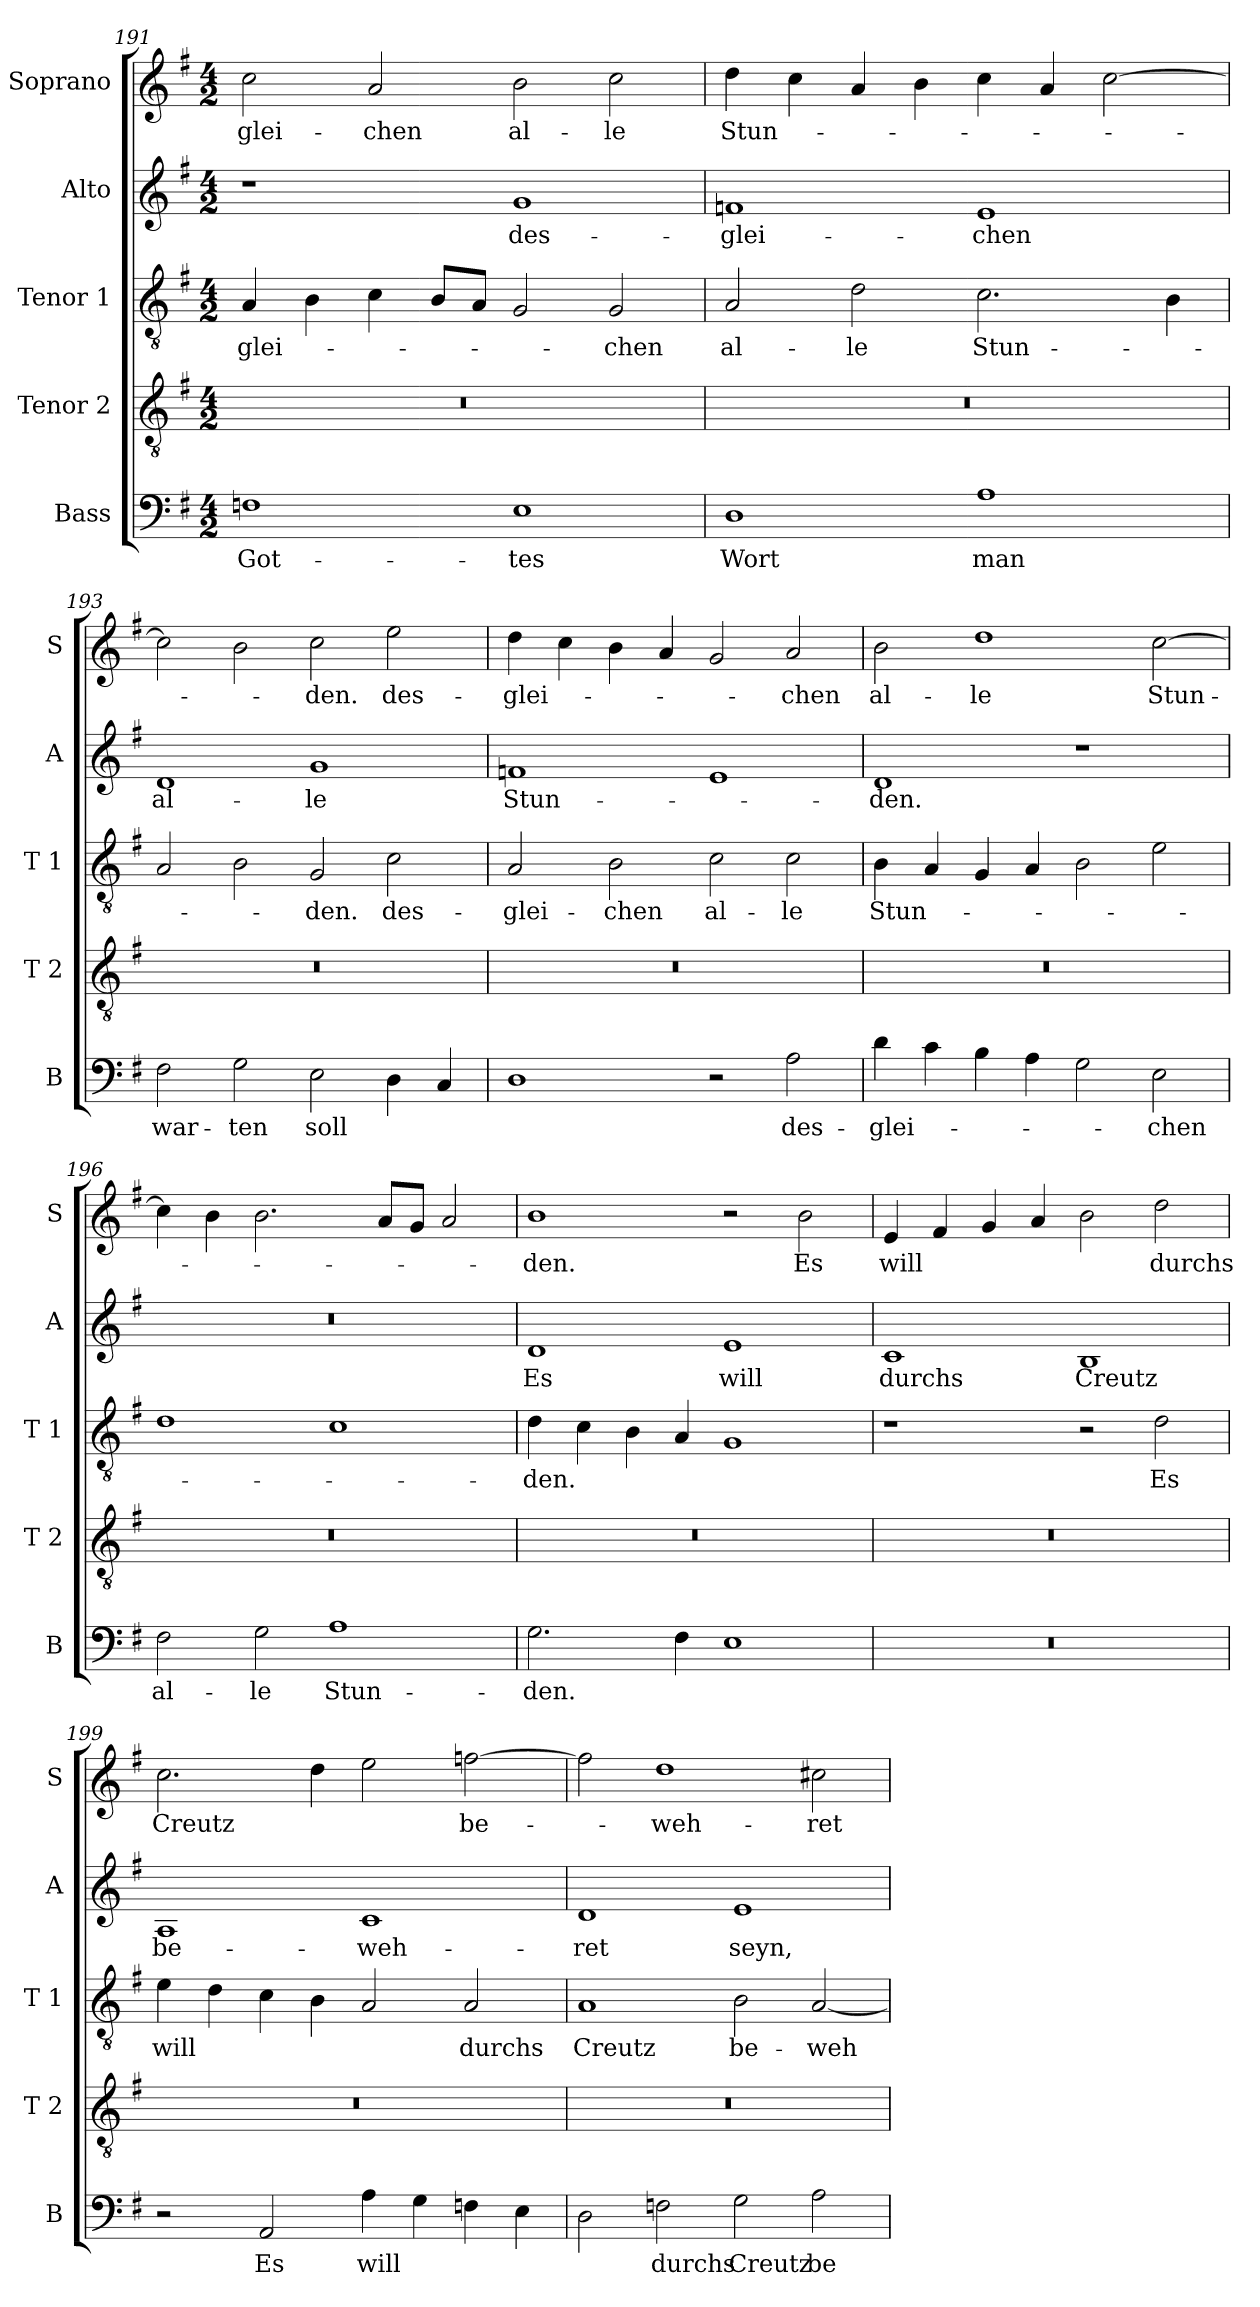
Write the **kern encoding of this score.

**kern	**text	**kern	**kern	**text	**kern	**text	**kern	**text
*part5	*part5	*part4	*part3	*part3	*part2	*part2	*part1	*part1
*staff5	*staff5	*staff4	*staff3	*staff3	*staff2	*staff2	*staff1	*staff1
*I"Bass	*	*I"Tenor 2	*I"Tenor 1	*	*I"Alto	*	*I"Soprano	*
*I'B	*	*I'T 2	*I'T 1	*	*I'A	*	*I'S	*
*clefF4	*	*clefGv2	*clefGv2	*	*clefG2	*	*clefG2	*
*k[f#]	*	*k[f#]	*k[f#]	*	*k[f#]	*	*k[f#]	*
*G:	*	*G:	*G:	*	*G:	*	*G:	*
*M4/2	*	*M4/2	*M4/2	*	*M4/2	*	*M4/2	*
=191	=191	=191	=191	=191	=191	=191	=191	=191
!	!LO:LY:b	!	!	!LO:LY:b	!	!	!	!LO:LY:b
1Fn	Got-	0r	4A/	-glei-	1r	.	2cc\	-glei-
.	.	.	4B\	.	.	.	.	.
!	!	!	!	!	!	!	!	!LO:LY:b
.	.	.	4c\	.	.	.	2a/	-chen
.	.	.	8B/L	.	.	.	.	.
.	.	.	8A/J	.	.	.	.	.
!	!LO:LY:b	!	!	!	!	!LO:LY:b	!	!LO:LY:b
1E	-tes	.	2G/	.	1g	des-	2b\	al-
!	!	!	!	!LO:LY:b	!	!	!	!LO:LY:b
.	.	.	2G/	-chen	.	.	2cc\	-le
=192	=192	=192	=192	=192	=192	=192	=192	=192
!	!LO:LY:b	!	!	!LO:LY:b	!	!LO:LY:b	!	!LO:LY:b
1D	Wort	0r	2A/	al-	1fn	-glei-	4dd\	Stun-
.	.	.	.	.	.	.	4cc\	.
!	!	!	!	!LO:LY:b	!	!	!	!
.	.	.	2d\	-le	.	.	4a/	.
.	.	.	.	.	.	.	4b\	.
!	!LO:LY:b	!	!	!LO:LY:b	!	!LO:LY:b	!	!
1A	man	.	2.c\	Stun-	1e	-chen	4cc\	.
.	.	.	.	.	.	.	4a/	.
.	.	.	.	.	.	.	[2cc\	.
.	.	.	4B\	.	.	.	.	.
!!LO:PB:g=z
=193	=193	=193	=193	=193	=193	=193	=193	=193
!	!LO:LY:b	!	!	!	!	!LO:LY:b	!	!
2F#\	war-	0r	2A/	.	1d	al-	2cc\]	.
!	!LO:LY:b	!	!	!	!	!	!	!
2G\	-ten	.	2B\	.	.	.	2b\	.
!	!LO:LY:b	!	!	!LO:LY:b	!	!LO:LY:b	!	!LO:LY:b
2E\	soll	.	2G/	-den.	1g	-le	2cc\	-den.
!	!	!	!	!LO:LY:b	!	!	!	!LO:LY:b
4D\	.	.	2c\	des-	.	.	2ee\	des-
4C/	.	.	.	.	.	.	.	.
=194	=194	=194	=194	=194	=194	=194	=194	=194
!	!	!	!	!LO:LY:b	!	!LO:LY:b	!	!LO:LY:b
1D	.	0r	2A/	-glei-	1fn	Stun-	4dd\	-glei-
.	.	.	.	.	.	.	4cc\	.
!	!	!	!	!LO:LY:b	!	!	!	!
.	.	.	2B\	-chen	.	.	4b\	.
.	.	.	.	.	.	.	4a/	.
!	!	!	!	!LO:LY:b	!	!	!	!
2r	.	.	2c\	al-	1e	.	2g/	.
!	!LO:LY:b	!	!	!LO:LY:b	!	!	!	!LO:LY:b
2A\	des-	.	2c\	-le	.	.	2a/	-chen
=195	=195	=195	=195	=195	=195	=195	=195	=195
!	!LO:LY:b	!	!	!LO:LY:b	!	!LO:LY:b	!	!LO:LY:b
4d\	-glei-	0r	4B\	Stun-	1d	-den.	2b\	al-
4c\	.	.	4A/	.	.	.	.	.
!	!	!	!	!	!	!	!	!LO:LY:b
4B\	.	.	4G/	.	.	.	1dd	-le
4A\	.	.	4A/	.	.	.	.	.
2G\	.	.	2B\	.	1r	.	.	.
!	!LO:LY:b	!	!	!	!	!	!	!LO:LY:b
2E\	-chen	.	2e\	.	.	.	[2cc\	Stun-
=196	=196	=196	=196	=196	=196	=196	=196	=196
!	!LO:LY:b	!	!	!	!	!	!	!
2F#\	al-	0r	1d	.	0r	.	4cc\]	.
.	.	.	.	.	.	.	4b\	.
!	!LO:LY:b	!	!	!	!	!	!	!
2G\	-le	.	.	.	.	.	2.b\	.
!	!LO:LY:b	!	!	!	!	!	!	!
1A	Stun-	.	1c	.	.	.	.	.
.	.	.	.	.	.	.	8a/L	.
.	.	.	.	.	.	.	8g/J	.
.	.	.	.	.	.	.	2a/	.
!!LO:LB:g=z
=197	=197	=197	=197	=197	=197	=197	=197	=197
!	!LO:LY:b	!	!	!LO:LY:b	!	!LO:LY:b	!	!LO:LY:b
2.G\	-den.	0r	4d\	-den.	1d	Es	1b	-den.
.	.	.	4c\	.	.	.	.	.
.	.	.	4B\	.	.	.	.	.
4F#\	.	.	4A/	.	.	.	.	.
!	!	!	!	!	!	!LO:LY:b	!	!
1E	.	.	1G	.	1e	will	2r	.
!	!	!	!	!	!	!	!	!LO:LY:b
.	.	.	.	.	.	.	2b\	Es
=198	=198	=198	=198	=198	=198	=198	=198	=198
!	!	!	!	!	!	!LO:LY:b	!	!LO:LY:b
0r	.	0r	1r	.	1c	durchs	4e/	will
.	.	.	.	.	.	.	4f#/	.
.	.	.	.	.	.	.	4g/	.
.	.	.	.	.	.	.	4a/	.
!	!	!	!	!	!	!LO:LY:b	!	!
.	.	.	2r	.	1B	Creutz	2b\	.
!	!	!	!	!LO:LY:b	!	!	!	!LO:LY:b
.	.	.	2d\	Es	.	.	2dd\	durchs
=199	=199	=199	=199	=199	=199	=199	=199	=199
!	!	!	!	!LO:LY:b	!	!LO:LY:b	!	!LO:LY:b
2r	.	0r	4e\	will	1A	be-	2.cc\	Creutz
.	.	.	4d\	.	.	.	.	.
!	!LO:LY:b	!	!	!	!	!	!	!
2AA/	Es	.	4c\	.	.	.	.	.
.	.	.	4B\	.	.	.	4dd\	.
!	!LO:LY:b	!	!	!	!	!LO:LY:b	!	!
4A\	will	.	2A/	.	1c	-weh-	2ee\	.
4G\	.	.	.	.	.	.	.	.
!	!	!	!	!LO:LY:b	!	!	!	!LO:LY:b
4Fn\	.	.	2A/	durchs	.	.	[2ffn\	be-
4E\	.	.	.	.	.	.	.	.
=200	=200	=200	=200	=200	=200	=200	=200	=200
!	!	!	!	!LO:LY:b	!	!LO:LY:b	!	!
2D\	.	0r	1A	Creutz	1d	-ret	2ff\]	.
!	!LO:LY:b	!	!	!	!	!	!	!LO:LY:b
2Fn\	durchs	.	.	.	.	.	1dd	-weh-
!	!LO:LY:b	!	!	!LO:LY:b	!	!LO:LY:b	!	!
2G\	Creutz	.	2B\	be-	1e	seyn,	.	.
!	!LO:LY:b	!	!	!LO:LY:b	!	!	!	!LO:LY:b
2A\	be-	.	[2A/	-weh-	.	.	2cc#X\	-ret
=	=	=	=	=	=	=	=	=
*-	*-	*-	*-	*-	*-	*-	*-	*-
